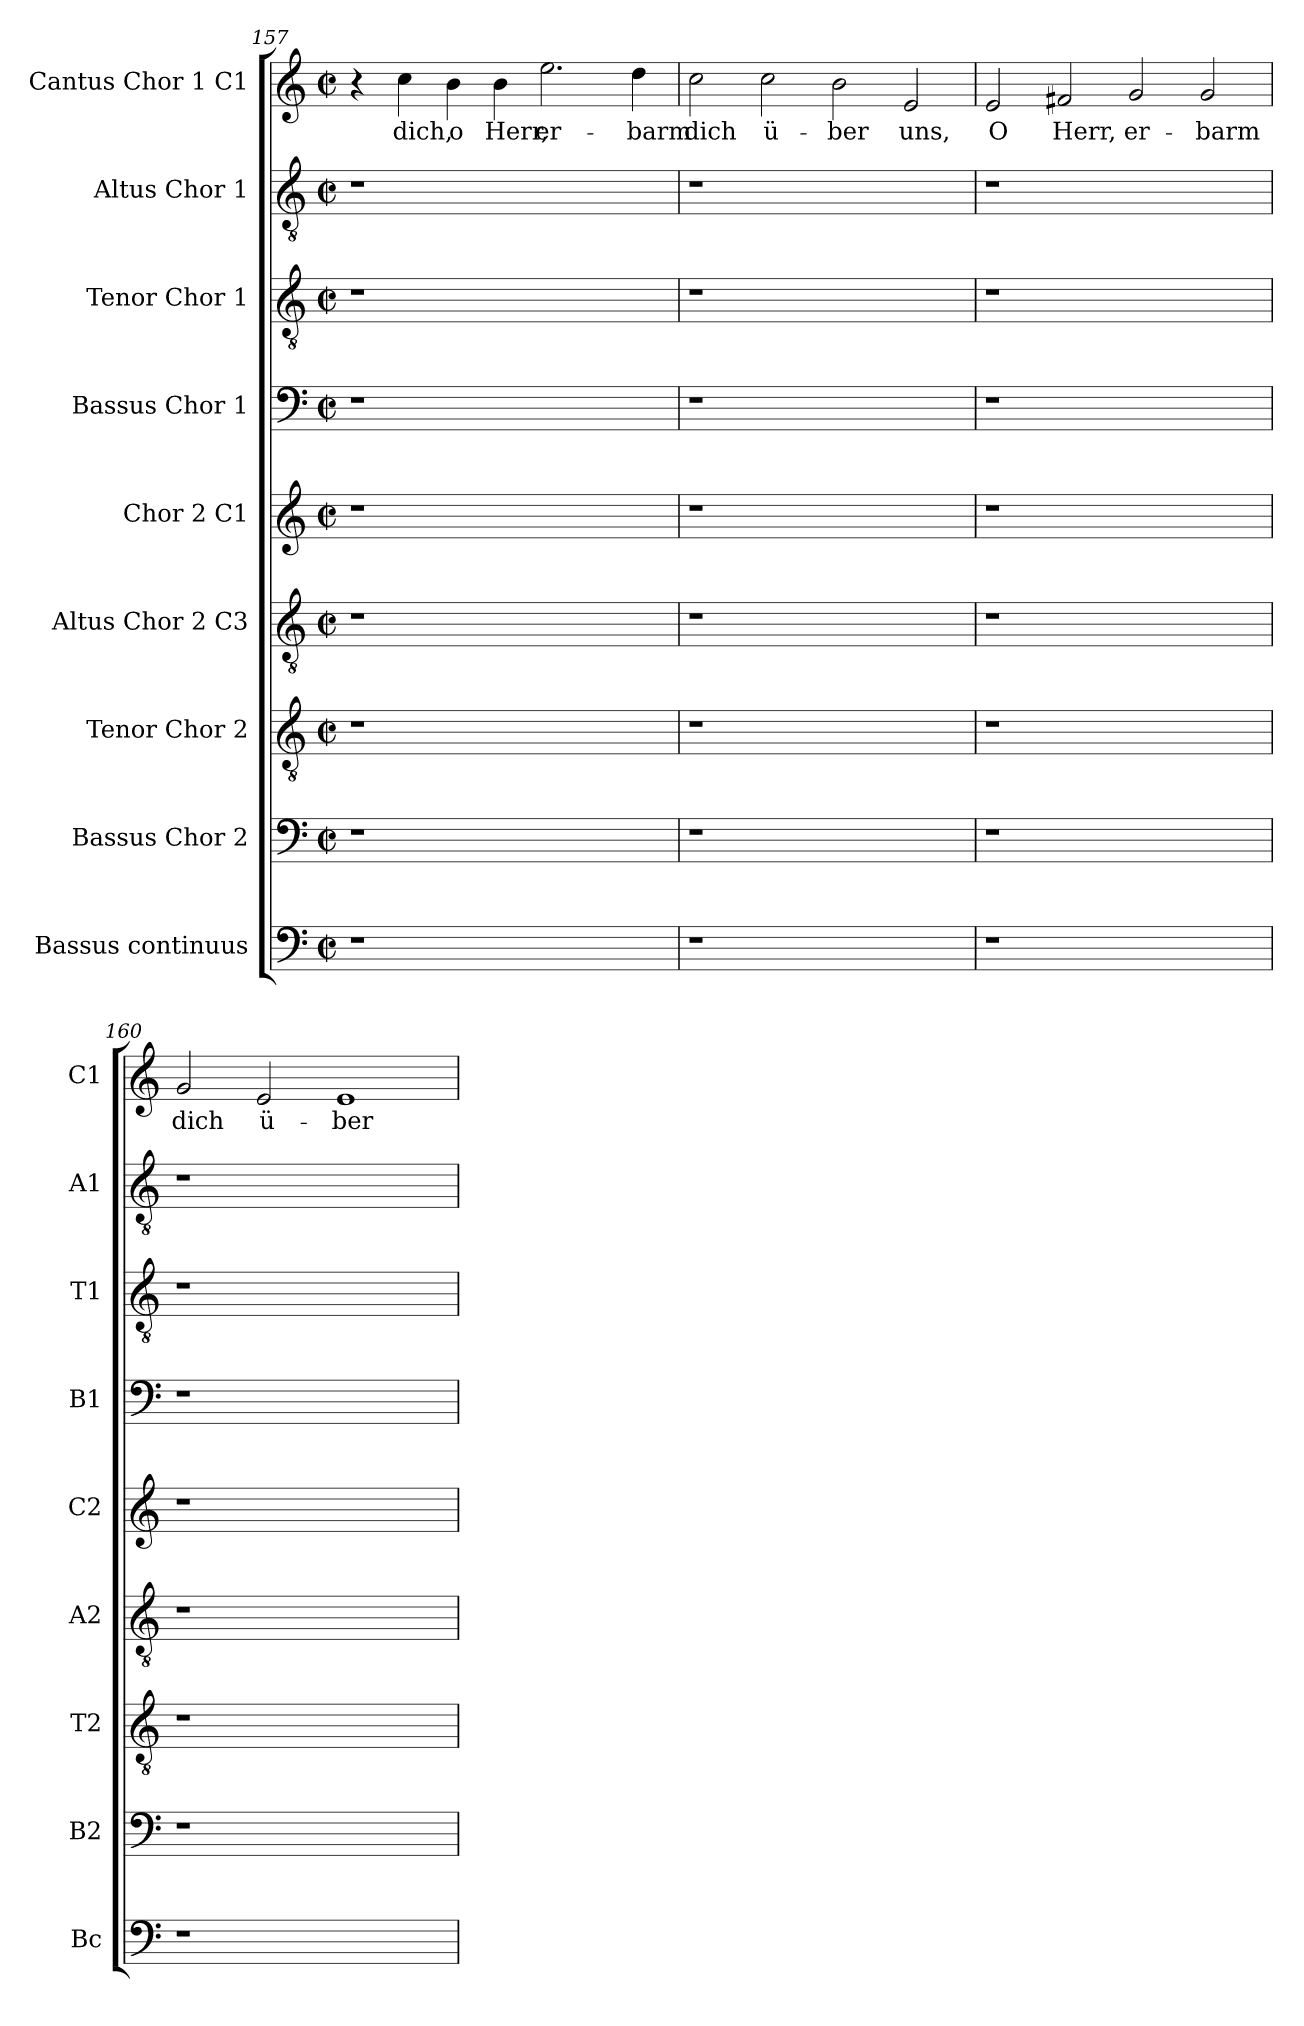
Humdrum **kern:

**kern	**kern	**kern	**kern	**kern	**kern	**kern	**kern	**kern	**text
*part9	*part8	*part7	*part6	*part5	*part4	*part3	*part2	*part1	*part1
*staff9	*staff8	*staff7	*staff6	*staff5	*staff4	*staff3	*staff2	*staff1	*staff1
*I"Bassus continuus	*I"Bassus Chor 2	*I"Tenor Chor 2	*I"Altus Chor 2 C3	*I"Chor 2 C1	*I"Bassus Chor 1	*I"Tenor Chor 1	*I"Altus Chor 1	*I"Cantus Chor 1 C1	*
*I'Bc	*I'B2	*I'T2	*I'A2	*I'C2	*I'B1	*I'T1	*I'A1	*I'C1	*
*clefF4	*clefF4	*clefGv2	*clefGv2	*clefG2	*clefF4	*clefGv2	*clefGv2	*clefG2	*
*ITrd7c12	*	*	*	*	*	*	*	*	*
*k[]	*k[]	*k[]	*k[]	*k[]	*k[]	*k[]	*k[]	*k[]	*
*C:	*C:	*C:	*C:	*C:	*C:	*C:	*C:	*C:	*
*M2/2	*M2/2	*M2/2	*M2/2	*M2/2	*M2/2	*M2/2	*M2/2	*M2/2	*
*met(c|)	*met(c|)	*met(c|)	*met(c|)	*met(c|)	*met(c|)	*met(c|)	*met(c|)	*met(c|)	*
=157	=157	=157	=157	=157	=157	=157	=157	=157	=157
1r	1r	1r	1r	1r	1r	1r	1r	4r	.
!	!	!	!	!	!	!	!	!	!LO:LY:b
.	.	.	.	.	.	.	.	4cc\	dich,
!	!	!	!	!	!	!	!	!	!LO:LY:b
.	.	.	.	.	.	.	.	4b\	o
!	!	!	!	!	!	!	!	!	!LO:LY:b
.	.	.	.	.	.	.	.	4b\	Herr,
!	!	!	!	!	!	!	!	!	!LO:LY:b
1ryy	1ryy	1ryy	1ryy	1ryy	1ryy	1ryy	1ryy	2.ee\	er-
!	!	!	!	!	!	!	!	!	!LO:LY:b
.	.	.	.	.	.	.	.	4dd\	-barm
!!LO:LB:g=z
=158	=158	=158	=158	=158	=158	=158	=158	=158	=158
!	!	!	!	!	!	!	!	!	!LO:LY:b
1r	1r	1r	1r	1r	1r	1r	1r	2cc\	dich
!	!	!	!	!	!	!	!	!	!LO:LY:b
.	.	.	.	.	.	.	.	2cc\	ü-
!	!	!	!	!	!	!	!	!	!LO:LY:b
1ryy	1ryy	1ryy	1ryy	1ryy	1ryy	1ryy	1ryy	2b\	-ber
!	!	!	!	!	!	!	!	!	!LO:LY:b
.	.	.	.	.	.	.	.	2e/	uns,
=159!	=159!	=159!	=159!	=159!	=159!	=159!	=159!	=159!	=159!
!	!	!	!	!	!	!	!	!	!LO:LY:b
1r	1r	1r	1r	1r	1r	1r	1r	2e/	O
!	!	!	!	!	!	!	!	!	!LO:LY:b
.	.	.	.	.	.	.	.	2f#X/	Herr,
!	!	!	!	!	!	!	!	!	!LO:LY:b
1ryy	1ryy	1ryy	1ryy	1ryy	1ryy	1ryy	1ryy	2g/	er-
!	!	!	!	!	!	!	!	!	!LO:LY:b
.	.	.	.	.	.	.	.	2g/	-barm
=160	=160	=160	=160	=160	=160	=160	=160	=160	=160
!	!	!	!	!	!	!	!	!	!LO:LY:b
1r	1r	1r	1r	1r	1r	1r	1r	2g/	dich
!	!	!	!	!	!	!	!	!	!LO:LY:b
.	.	.	.	.	.	.	.	2e/	ü-
!	!	!	!	!	!	!	!	!	!LO:LY:b
1ryy	1ryy	1ryy	1ryy	1ryy	1ryy	1ryy	1ryy	1e	-ber
=	=	=	=	=	=	=	=	=	=
*-	*-	*-	*-	*-	*-	*-	*-	*-	*-
